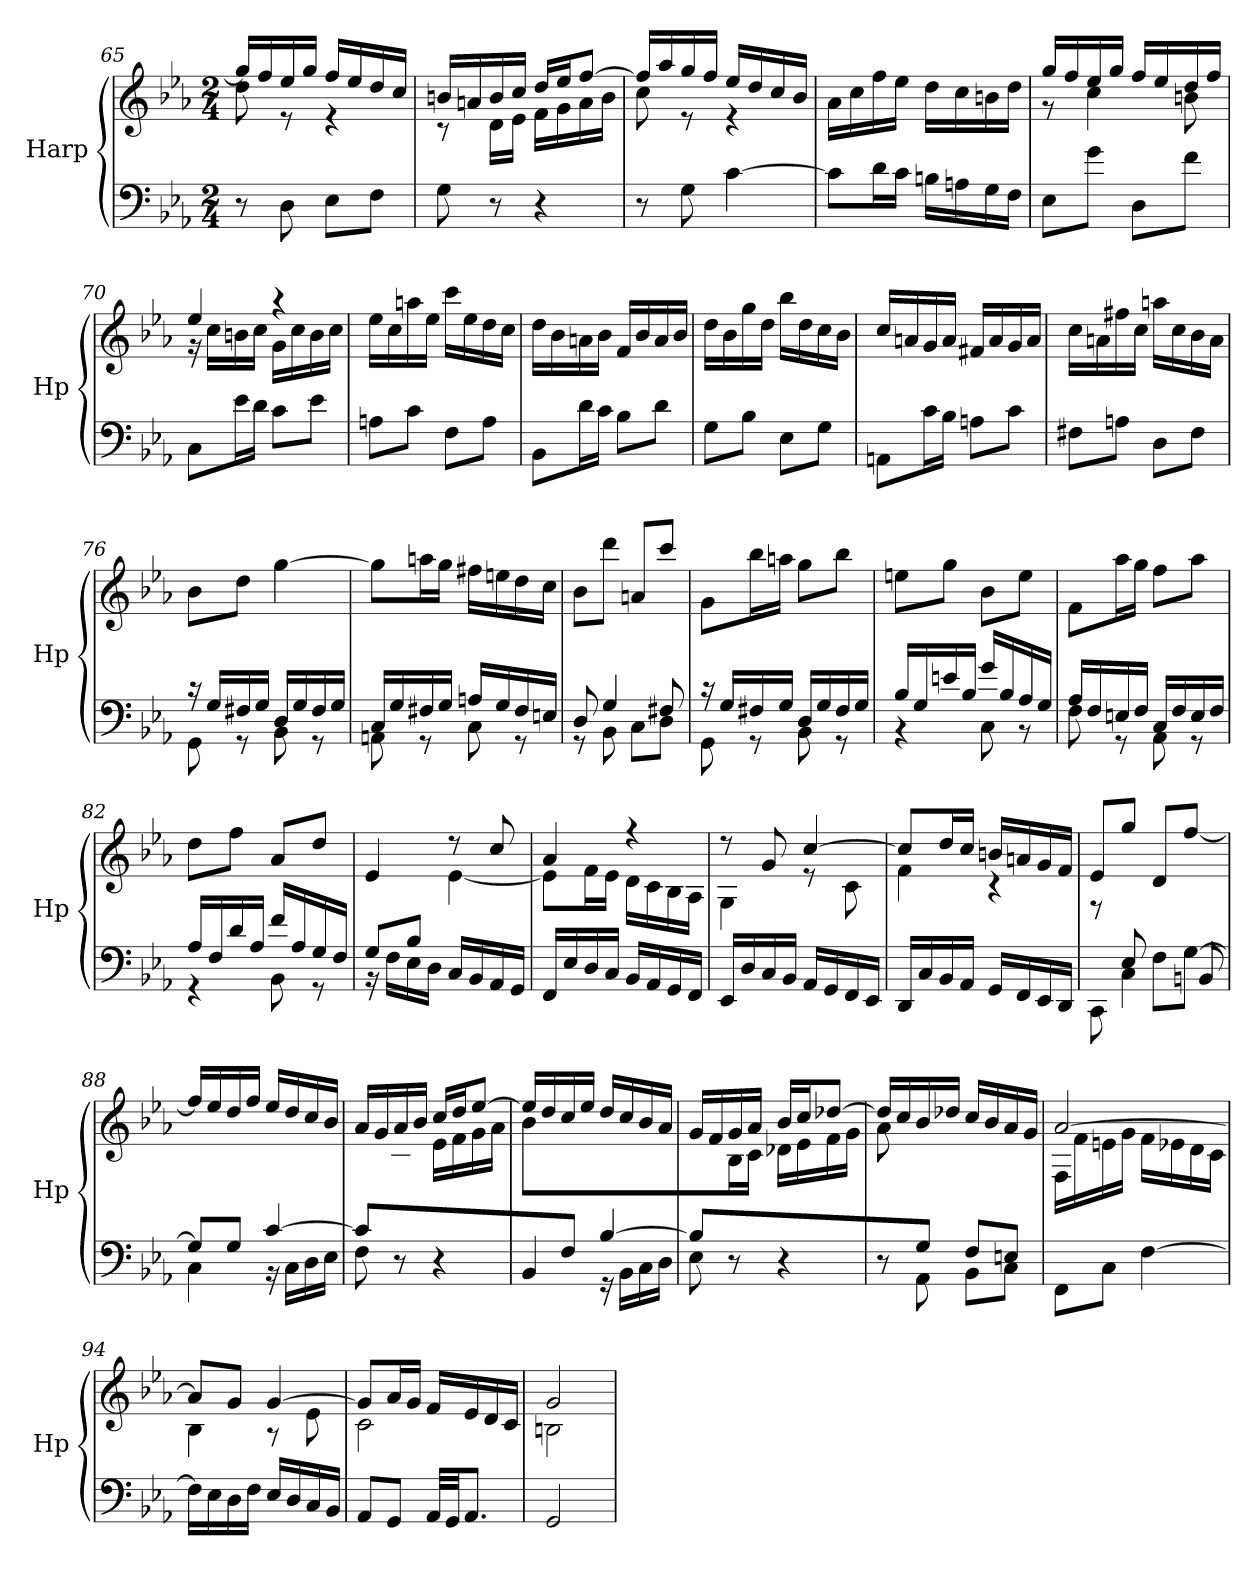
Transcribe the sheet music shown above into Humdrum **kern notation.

**kern	**kern
*part1	*part1
*staff2	*staff1
*I"Harp	*
*I'Hp	*
*clefF4	*clefG2
*k[b-e-a-]	*k[b-e-a-]
*E-:	*E-:
*M2/4	*M2/4
=65	=65
*	*^
8r	16gg/LL]	8dd\
.	16ff/	.
8D\	16ee-/	8re
.	16gg/JJ	.
8E-\L	16ff/LL	4re
.	16ee-/	.
8F\J	16dd/	.
.	16cc/JJ	.
!!LO:PB:g=z	!!
=66	=66	=66
8G\	16bn/LL	8rc
.	16an/	.
8r	16b/	16d\LL
.	16cc/JJ	16e-\JJ
4r	16dd/LL	16f\LL
.	16ee-/J	16g\
.	[8ff/J	16a\
.	.	16b\JJ
=67	=67	=67
8r	16ff/LL]	8cc\
.	16aa-/	.
8G\	16gg/	8re
.	16ff/JJ	.
[4c\	16ee-/LL	4re
.	16dd/	.
.	16cc/	.
.	16b-/JJ	.
*	*v	*v
=68	=68
8c\L]	16a-\LL
.	16cc\
16d\L	16ff\
16c\JJ	16ee-\JJ
16Bn\LL	16dd\LL
16An\	16cc\
16G\	16bn\
16F\JJ	16dd\JJ
=69	=69
*	*^
8E-\L	16gg/LL	8r
.	16ff/	.
8g\J	16ee-/	4cc\
.	16gg/JJ	.
8D\L	16ff/LL	.
.	16ee-/	.
8f\J	16dd/	8bn\
.	16ff/JJ	.
!!LO:LB:g=z	!!
=70	=70	=70
8C\L	4ee-/	16r
.	.	16cc\LL
16e-\L	.	16bn\
16d\JJ	.	16cc\JJ
8c\L	4raa	16g\LL
.	.	16cc\
8e-\J	.	16b\
.	.	16cc\JJ
*	*v	*v
=71	=71
8An\L	16ee-\LL
.	16cc\
8c\J	16aan\
.	16ee-\JJ
8F\L	16ccc\LL
.	16ee-\
8A\J	16dd\
.	16cc\JJ
=72	=72
8BB-\L	16dd\LL
.	16b-\
16d\L	16an\
16c\JJ	16b-\JJ
8B-\L	16f/LL
.	16b-/
8d\J	16a/
.	16b-/JJ
=73	=73
8G\L	16dd\LL
.	16b-\
8B-\J	16gg\
.	16dd\JJ
8E-\L	16bb-\LL
.	16dd\
8G\J	16cc\
.	16b-\JJ
!!LO:LB:g=z
=74	=74
8AAn\L	16cc/LL
.	16an/
16c\L	16g/
16B-\JJ	16a/JJ
8An\L	16f#X/LL
.	16a/
8c\J	16g/
.	16a/JJ
=75	=75
8F#X\L	16cc\LL
.	16an\
8An\J	16ff#X\
.	16cc\JJ
8D\L	16aan\LL
.	16cc\
8F#\J	16b-\
.	16a\JJ
=76	=76
*^	*
16r	8GG\	8b-\L
16G/LL	.	.
16F#X/	8rGG	8dd\J
16G/JJ	.	.
16D/LL	8BB-\	[4gg\
16G/	.	.
16F#/	8rGG	.
16G/JJ	.	.
=77	=77	=77
16C/LL	8AAn\	8gg\L]
16G/	.	.
16F#X/	8rGG	16aan\L
16G/JJ	.	16gg\JJ
16An/LL	8C\	16ff#X\LL
16G/	.	16een\
16F#/	8rGG	16dd\
16En/JJ	.	16cc\JJ
!!LO:LB:g=z
=78	=78	=78
8D/	8rGG	8b-\L
4G/	8BB-\	8ddd\J
.	8C\L	8an/L
8F#X/	8D\J	8ccc/J
=79	=79	=79
16rc	8GG\	8g\L
16G/LL	.	.
16F#X/	8rGG	16bb-\L
16G/JJ	.	16aan\JJ
16D/LL	8BB-\	8gg\L
16G/	.	.
16F#/	8rGG	8bb-\J
16G/JJ	.	.
=80	=80	=80
16B-/LL	4r	8een\L
16G/	.	.
16en/	.	8gg\J
16B-/JJ	.	.
16g/LL	8C\	8b-\L
16B-/	.	.
16A-/	8r	8ee\J
16G/JJ	.	.
=81	=81	=81
16A-/LL	8F\	8f\L
16F/	.	.
16En/	8rGG	16aa-\L
16F/JJ	.	16gg\JJ
16C/LL	8AA-\	8ff\L
16F/	.	.
16E/	8rGG	8aa-\J
16F/JJ	.	.
=82	=82	=82
16A-/LL	4rGG	8dd\L
16F/	.	.
16d/	.	8ff\J
16A-/JJ	.	.
16f/LL	8BB-\	8a-/L
16A-/	.	.
16G/	8rGG	8dd/J
16F/JJ	.	.
!!LO:LB:g=z
=83	=83	=83
*	*	*^
8G/L	16rBB	4e-/	4ryy
.	16F\LL	.	.
8B-/J	16E-\	.	.
.	16D\JJ	.	.
4ryy	16C/LL	8r	[4e-\
.	16BB-/	.	.
.	16AA-/	8cc/	.
.	16GG/JJ	.	.
*v	*v	*	*
=84	=84	=84
16FF/LL	4a-/	8e-\L]
16E-/	.	.
16D/	.	16f\L
16C/JJ	.	16e-\JJ
16BB-/LL	4rff	16d\LL
16AA-/	.	16c\
16GG/	.	16B-\
16FF/JJ	.	16A-\JJ
=85	=85	=85
16EE-/LL	8r	4G\
16D/	.	.
16C/	8g/	.
16BB-/JJ	.	.
16AA-/LL	[4cc/	8re
16GG/	.	.
16FF/	.	8c\
16EE-/JJ	.	.
=86	=86	=86
16DD/LL	8cc/L]	4f\
16C/	.	.
16BB-/	16dd/L	.
16AA-/JJ	16cc/JJ	.
16GG/LL	16bn/LL	4rc
16FF/	16an/	.
16EE-/	16g/	.
16DD/JJ	16f/JJ	.
=87	=87	=87
*^	*	*
8ryy	8CC\	8e-/L	8rF
8E-/	4C\	8gg/J	4.ryy
8F\L	.	8d/L	.
[8G\J	8BBn/	[8ff/J	.
*	*	*v	*v
!!LO:PB:g=z
=88	=88	=88
8G/L]	4C\	16ff/LL]
.	.	16ee-/
8G/J	.	16dd/
.	.	16ff/JJ
[4c/	16r	16ee-/LL
.	16C\LL	16dd/
.	16D\	16cc/
.	16E-\JJ	16b-/JJ
=89	=89	=89
*	*	*^
8c/L]	8F\	16a-/LL	8ryy
.	.	16g/	.
4.ryy	8r	16a-/	16c\L
.	.	16b-/JJ	16d\JJ
.	4r	16cc/LL	16e-\LL
.	.	16dd/J	16f\
.	.	[8ee-/J	16g\
.	.	.	16a-\JJ
=90	=90	=90	=90
8ryy	4BB-/	16ee-/LL]	8b-\L
.	.	16dd/	.
8F/J	.	16cc/	4.ryy
.	.	16ee-/JJ	.
[4B-/	16r	16dd/LL	.
.	16BB-\LL	16cc/	.
.	16C\	16b-/	.
.	16D\JJ	16a-/JJ	.
=91	=91	=91	=91
8B-/L]	8E-\	16g/LL	8ryy
.	.	16f/	.
4.ryy	8r	16g/	16B-\L
.	.	16a-/JJ	16c\JJ
.	4r	16b-/LL	16d-X\LL
.	.	16cc/J	16e-\
.	.	[8dd-X/J	16f\
.	.	.	16g\JJ
!!LO:LB:g=z	!!
=92	=92	=92	=92
8ryy	8r	16dd-/LL]	8a-\L
.	.	16cc/	.
8G/J	8AA-\	16b-/	4.ryy
.	.	16dd-X/JJ	.
8F/L	8BB-\L	16cc/LL	.
.	.	16b-/	.
8En/J	8C\J	16a-/	.
.	.	16g/JJ	.
*v	*v	*	*
=93	=93	=93
8FF\L	[2a-/	16F\LL
.	.	16f\
8C\J	.	16en\
.	.	16g\JJ
[4F\	.	16f\LL
.	.	16e-X\
.	.	16d\
.	.	16c\JJ
=94	=94	=94
16F\LL]	8a-/L]	4B-\
16E-\	.	.
16D\	8g/J	.
16F\JJ	.	.
16E-/LL	[4g/	8rA
16D/	.	.
16C/	.	8e-\
16BB-/JJ	.	.
=95	=95	=95
8AA-/L	8g/L]	2c\
8GG/J	16a-/L	.
.	16g/JJ	.
32AA-/LLL	16f/LL	.
32GG/JJ	.	.
8.AA-/J	16e-/	.
.	16d/	.
.	16c/JJ	.
=96	=96	=96
2GG/	2g/	2Bn\
*	*v	*v
=	=
*-	*-
